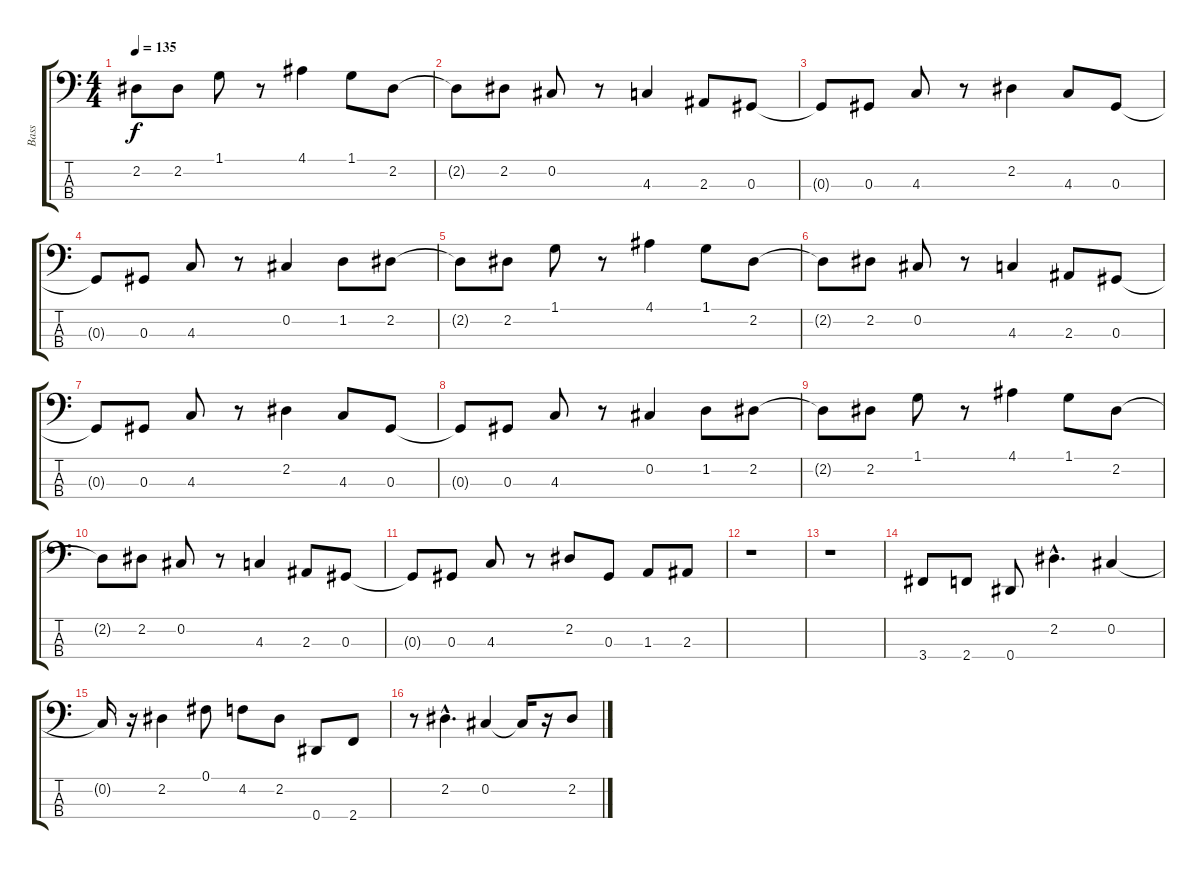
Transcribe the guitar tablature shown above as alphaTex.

\track ("Bass" "Bass") {instrument electricbasspick}
\staff {score tabs}
\tuning (Gb2 Db2 Ab1 Eb1) {hide}
\ts (4 4)
\tempo 135
\clef f4
\ks c
2.2{t}.8{dy f} 2.2.8 1.1.8 r.8 4.1.4 1.1.8 2.2.8 |
2.2{t}.8 2.2.8 0.2.8 r.8 4.3.4 2.3.8 0.3.8 |
0.3{t}.8 0.3.8 4.3.8 r.8 2.2.4 4.3.8 0.3.8 |
0.3{t}.8 0.3.8 4.3.8 r.8 0.2.4 1.2.8 2.2.8 |
2.2{t}.8 2.2.8 1.1.8 r.8 4.1.4 1.1.8 2.2.8 |
2.2{t}.8 2.2.8 0.2.8 r.8 4.3.4 2.3.8 0.3.8 |
0.3{t}.8 0.3.8 4.3.8 r.8 2.2.4 4.3.8 0.3.8 |
0.3{t}.8 0.3.8 4.3.8 r.8 0.2.4 1.2.8 2.2.8 |
2.2{t}.8 2.2.8 1.1.8 r.8 4.1.4 1.1.8 2.2.8 |
2.2{t}.8 2.2.8 0.2.8 r.8 4.3.4 2.3.8 0.3.8 |
0.3{t}.8 0.3.8 4.3.8 r.8 2.2.8 0.3.8 1.3.8 2.3.8 |
r.1 |
r.1 |
3.4.8 2.4.8 0.4.8 2.2{hac}.4{d} 0.2.4 |
0.2{t}.16 r.16 2.2.4 0.1.8 4.2.8 2.2.8 0.4.8 2.4.8 |
r.8 2.2{hac}.4{d} 0.2.4 0.2{t}.16 r.16 2.2.8
